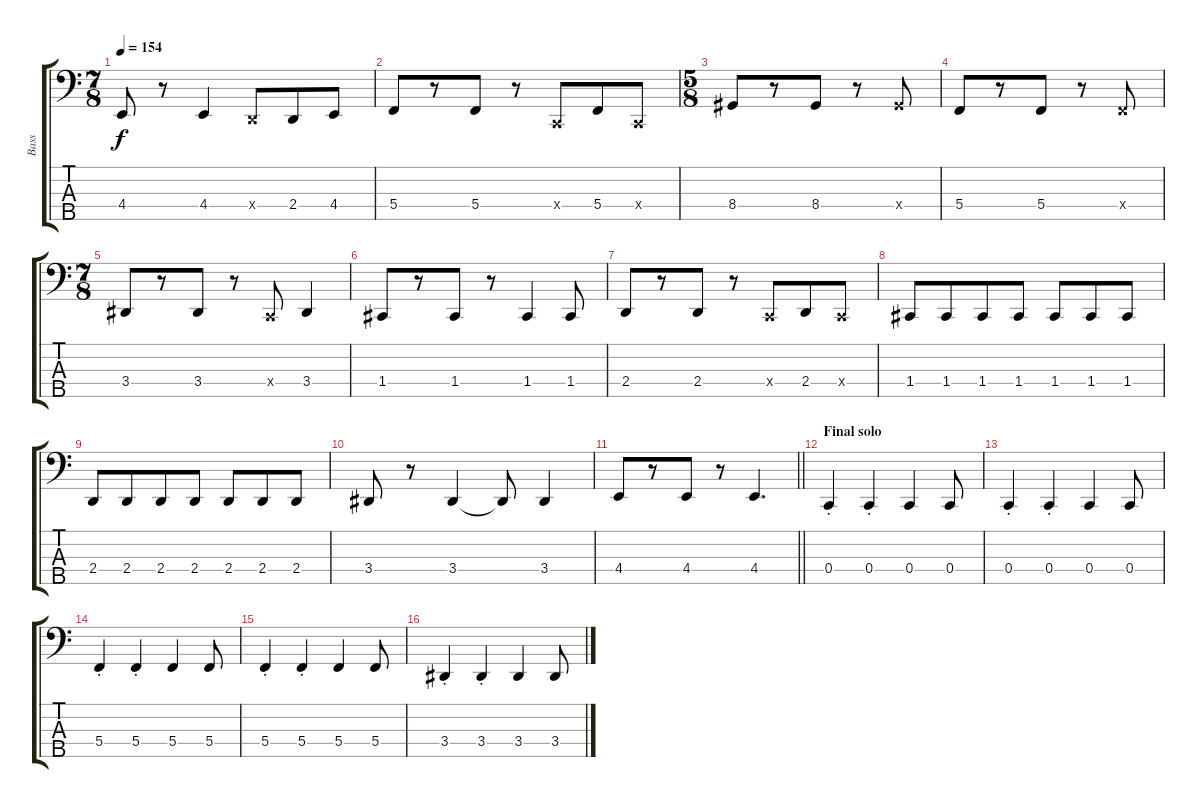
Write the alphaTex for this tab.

\track ("Bass" "Bass") {instrument electricbasspick}
\staff {score tabs}
\tuning (F2 C2 G1 C1 A0) {hide}
\ts (7 8)
\tempo 154
\clef f4
\ks c
4.4.8{dy f} r.8 4.4.4 2.4{x}.8 2.4.8 4.4.8 |
5.4.8 r.8 5.4.8 r.8 0.4{x}.8 5.4.8 0.4{x}.8 |
\ts (5 8)
8.4.8 r.8 8.4.8 r.8 8.4{x}.8 |
5.4.8 r.8 5.4.8 r.8 5.4{x}.8 |
\ts (7 8)
3.4.8 r.8 3.4.8 r.8 0.4{x}.8 3.4.4 |
1.4.8 r.8 1.4.8 r.8 1.4.4 1.4.8 |
2.4.8 r.8 2.4.8 r.8 0.4{x}.8 2.4.8 0.4{x}.8 |
1.4.8 1.4.8 1.4.8 1.4.8 1.4.8 1.4.8 1.4.8 |
2.4.8 2.4.8 2.4.8 2.4.8 2.4.8 2.4.8 2.4.8 |
3.4.8 r.8 3.4.4 3.4{t}.8 3.4.4 |
\barLineRight lightlight
4.4.8 r.8 4.4.8 r.8 4.4.4{d} |
\section ("" "Final solo")
0.4{st}.4 0.4{st}.4 0.4.4 0.4.8 |
0.4{st}.4 0.4{st}.4 0.4.4 0.4.8 |
5.4{st}.4 5.4{st}.4 5.4.4 5.4.8 |
5.4{st}.4 5.4{st}.4 5.4.4 5.4.8 |
3.4{st}.4 3.4{st}.4 3.4.4 3.4.8
